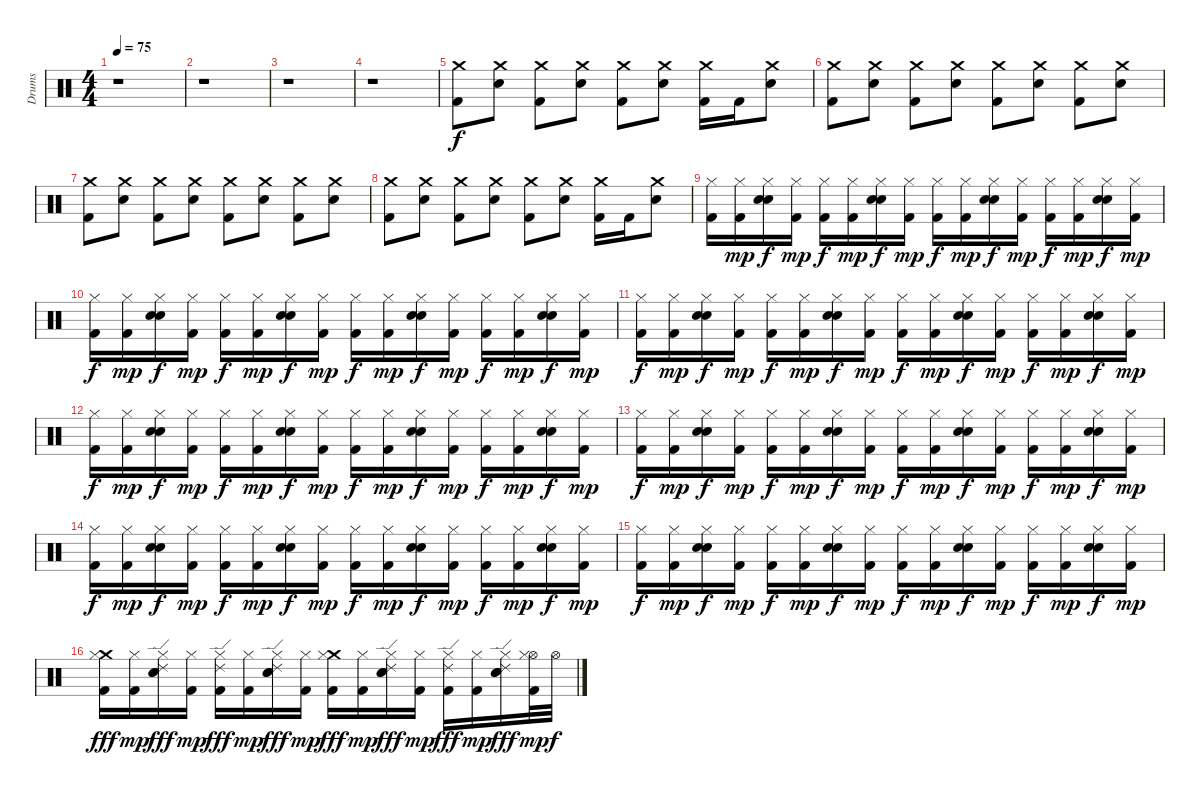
\track ("Drums" "Drums") {instrument percussion}
\staff {score}
\articulation defaults
\ts (4 4)
\tempo 75
\clef neutral
\ks c
r.1{dy f} |
r.1 |
r.1 |
r.1 |
("Crash medium (hit)" "Kick (hit) 2").8 ("Crash medium (hit)" "Snare (hit) 2").8 ("Crash medium (hit)" "Kick (hit) 2").8 ("Crash medium (hit)" "Snare (hit) 2").8 ("Crash medium (hit)" "Kick (hit) 2").8 ("Crash medium (hit)" "Snare (hit) 2").8 ("Crash medium (hit)" "Kick (hit) 2").16 "Kick (hit) 2".16 ("Crash medium (hit)" "Snare (hit) 2").8 |
("Crash medium (hit)" "Kick (hit) 2").8 ("Crash medium (hit)" "Snare (hit) 2").8 ("Crash medium (hit)" "Kick (hit) 2").8 ("Crash medium (hit)" "Snare (hit) 2").8 ("Crash medium (hit)" "Kick (hit) 2").8 ("Crash medium (hit)" "Snare (hit) 2").8 ("Crash medium (hit)" "Kick (hit) 2").8 ("Crash medium (hit)" "Snare (hit) 2").8 |
("Crash medium (hit)" "Kick (hit) 2").8 ("Crash medium (hit)" "Snare (hit) 2").8 ("Crash medium (hit)" "Kick (hit) 2").8 ("Crash medium (hit)" "Snare (hit) 2").8 ("Crash medium (hit)" "Kick (hit) 2").8 ("Crash medium (hit)" "Snare (hit) 2").8 ("Crash medium (hit)" "Kick (hit) 2").8 ("Crash medium (hit)" "Snare (hit) 2").8 |
("Crash medium (hit)" "Kick (hit) 2").8 ("Crash medium (hit)" "Snare (hit) 2").8 ("Crash medium (hit)" "Kick (hit) 2").8 ("Crash medium (hit)" "Snare (hit) 2").8 ("Crash medium (hit)" "Kick (hit) 2").8 ("Crash medium (hit)" "Snare (hit) 2").8 ("Crash medium (hit)" "Kick (hit) 2").16 "Kick (hit) 2".16 ("Crash medium (hit)" "Snare (hit) 2").8 |
("Kick (hit) 2" "Hi-Hat (closed)").16 ("Kick (hit) 2" "Hi-Hat (closed)").16{dy mp} ("Electric Snare (hit)" "Snare (hit) 2" "Hi-Hat (closed)").16{dy f} ("Kick (hit) 2" "Hi-Hat (closed)").16{dy mp} ("Kick (hit) 2" "Hi-Hat (closed)").16{dy f} ("Kick (hit) 2" "Hi-Hat (closed)").16{dy mp} ("Electric Snare (hit)" "Snare (hit) 2" "Hi-Hat (closed)").16{dy f} ("Kick (hit) 2" "Hi-Hat (closed)").16{dy mp} ("Kick (hit) 2" "Hi-Hat (closed)").16{dy f} ("Kick (hit) 2" "Hi-Hat (closed)").16{dy mp} ("Electric Snare (hit)" "Snare (hit) 2" "Hi-Hat (closed)").16{dy f} ("Kick (hit) 2" "Hi-Hat (closed)").16{dy mp} ("Kick (hit) 2" "Hi-Hat (closed)").16{dy f} ("Kick (hit) 2" "Hi-Hat (closed)").16{dy mp} ("Electric Snare (hit)" "Snare (hit) 2" "Hi-Hat (closed)").16{dy f} ("Kick (hit) 2" "Hi-Hat (closed)").16{dy mp} |
("Kick (hit) 2" "Hi-Hat (closed)").16{dy f} ("Kick (hit) 2" "Hi-Hat (closed)").16{dy mp} ("Electric Snare (hit)" "Snare (hit) 2" "Hi-Hat (closed)").16{dy f} ("Kick (hit) 2" "Hi-Hat (closed)").16{dy mp} ("Kick (hit) 2" "Hi-Hat (closed)").16{dy f} ("Kick (hit) 2" "Hi-Hat (closed)").16{dy mp} ("Electric Snare (hit)" "Snare (hit) 2" "Hi-Hat (closed)").16{dy f} ("Kick (hit) 2" "Hi-Hat (closed)").16{dy mp} ("Kick (hit) 2" "Hi-Hat (closed)").16{dy f} ("Kick (hit) 2" "Hi-Hat (closed)").16{dy mp} ("Electric Snare (hit)" "Snare (hit) 2" "Hi-Hat (closed)").16{dy f} ("Kick (hit) 2" "Hi-Hat (closed)").16{dy mp} ("Kick (hit) 2" "Hi-Hat (closed)").16{dy f} ("Kick (hit) 2" "Hi-Hat (closed)").16{dy mp} ("Electric Snare (hit)" "Snare (hit) 2" "Hi-Hat (closed)").16{dy f} ("Kick (hit) 2" "Hi-Hat (closed)").16{dy mp} |
("Kick (hit) 2" "Hi-Hat (closed)").16{dy f} ("Kick (hit) 2" "Hi-Hat (closed)").16{dy mp} ("Electric Snare (hit)" "Snare (hit) 2" "Hi-Hat (closed)").16{dy f} ("Kick (hit) 2" "Hi-Hat (closed)").16{dy mp} ("Kick (hit) 2" "Hi-Hat (closed)").16{dy f} ("Kick (hit) 2" "Hi-Hat (closed)").16{dy mp} ("Electric Snare (hit)" "Snare (hit) 2" "Hi-Hat (closed)").16{dy f} ("Kick (hit) 2" "Hi-Hat (closed)").16{dy mp} ("Kick (hit) 2" "Hi-Hat (closed)").16{dy f} ("Kick (hit) 2" "Hi-Hat (closed)").16{dy mp} ("Electric Snare (hit)" "Snare (hit) 2" "Hi-Hat (closed)").16{dy f} ("Kick (hit) 2" "Hi-Hat (closed)").16{dy mp} ("Kick (hit) 2" "Hi-Hat (closed)").16{dy f} ("Kick (hit) 2" "Hi-Hat (closed)").16{dy mp} ("Electric Snare (hit)" "Snare (hit) 2" "Hi-Hat (closed)").16{dy f} ("Kick (hit) 2" "Hi-Hat (closed)").16{dy mp} |
("Kick (hit) 2" "Hi-Hat (closed)").16{dy f} ("Kick (hit) 2" "Hi-Hat (closed)").16{dy mp} ("Electric Snare (hit)" "Snare (hit) 2" "Hi-Hat (closed)").16{dy f} ("Kick (hit) 2" "Hi-Hat (closed)").16{dy mp} ("Kick (hit) 2" "Hi-Hat (closed)").16{dy f} ("Kick (hit) 2" "Hi-Hat (closed)").16{dy mp} ("Electric Snare (hit)" "Snare (hit) 2" "Hi-Hat (closed)").16{dy f} ("Kick (hit) 2" "Hi-Hat (closed)").16{dy mp} ("Kick (hit) 2" "Hi-Hat (closed)").16{dy f} ("Kick (hit) 2" "Hi-Hat (closed)").16{dy mp} ("Electric Snare (hit)" "Snare (hit) 2" "Hi-Hat (closed)").16{dy f} ("Kick (hit) 2" "Hi-Hat (closed)").16{dy mp} ("Kick (hit) 2" "Hi-Hat (closed)").16{dy f} ("Kick (hit) 2" "Hi-Hat (closed)").16{dy mp} ("Electric Snare (hit)" "Snare (hit) 2" "Hi-Hat (closed)").16{dy f} ("Kick (hit) 2" "Hi-Hat (closed)").16{dy mp} |
("Kick (hit) 2" "Hi-Hat (closed)").16{dy f} ("Kick (hit) 2" "Hi-Hat (closed)").16{dy mp} ("Electric Snare (hit)" "Snare (hit) 2" "Hi-Hat (closed)").16{dy f} ("Kick (hit) 2" "Hi-Hat (closed)").16{dy mp} ("Kick (hit) 2" "Hi-Hat (closed)").16{dy f} ("Kick (hit) 2" "Hi-Hat (closed)").16{dy mp} ("Electric Snare (hit)" "Snare (hit) 2" "Hi-Hat (closed)").16{dy f} ("Kick (hit) 2" "Hi-Hat (closed)").16{dy mp} ("Kick (hit) 2" "Hi-Hat (closed)").16{dy f} ("Kick (hit) 2" "Hi-Hat (closed)").16{dy mp} ("Electric Snare (hit)" "Snare (hit) 2" "Hi-Hat (closed)").16{dy f} ("Kick (hit) 2" "Hi-Hat (closed)").16{dy mp} ("Kick (hit) 2" "Hi-Hat (closed)").16{dy f} ("Kick (hit) 2" "Hi-Hat (closed)").16{dy mp} ("Electric Snare (hit)" "Snare (hit) 2" "Hi-Hat (closed)").16{dy f} ("Kick (hit) 2" "Hi-Hat (closed)").16{dy mp} |
("Kick (hit) 2" "Hi-Hat (closed)").16{dy f} ("Kick (hit) 2" "Hi-Hat (closed)").16{dy mp} ("Electric Snare (hit)" "Snare (hit) 2" "Hi-Hat (closed)").16{dy f} ("Kick (hit) 2" "Hi-Hat (closed)").16{dy mp} ("Kick (hit) 2" "Hi-Hat (closed)").16{dy f} ("Kick (hit) 2" "Hi-Hat (closed)").16{dy mp} ("Electric Snare (hit)" "Snare (hit) 2" "Hi-Hat (closed)").16{dy f} ("Kick (hit) 2" "Hi-Hat (closed)").16{dy mp} ("Kick (hit) 2" "Hi-Hat (closed)").16{dy f} ("Kick (hit) 2" "Hi-Hat (closed)").16{dy mp} ("Electric Snare (hit)" "Snare (hit) 2" "Hi-Hat (closed)").16{dy f} ("Kick (hit) 2" "Hi-Hat (closed)").16{dy mp} ("Kick (hit) 2" "Hi-Hat (closed)").16{dy f} ("Kick (hit) 2" "Hi-Hat (closed)").16{dy mp} ("Electric Snare (hit)" "Snare (hit) 2" "Hi-Hat (closed)").16{dy f} ("Kick (hit) 2" "Hi-Hat (closed)").16{dy mp} |
("Kick (hit) 2" "Hi-Hat (closed)").16{dy f} ("Kick (hit) 2" "Hi-Hat (closed)").16{dy mp} ("Electric Snare (hit)" "Snare (hit) 2" "Hi-Hat (closed)").16{dy f} ("Kick (hit) 2" "Hi-Hat (closed)").16{dy mp} ("Kick (hit) 2" "Hi-Hat (closed)").16{dy f} ("Kick (hit) 2" "Hi-Hat (closed)").16{dy mp} ("Electric Snare (hit)" "Snare (hit) 2" "Hi-Hat (closed)").16{dy f} ("Kick (hit) 2" "Hi-Hat (closed)").16{dy mp} ("Kick (hit) 2" "Hi-Hat (closed)").16{dy f} ("Kick (hit) 2" "Hi-Hat (closed)").16{dy mp} ("Electric Snare (hit)" "Snare (hit) 2" "Hi-Hat (closed)").16{dy f} ("Kick (hit) 2" "Hi-Hat (closed)").16{dy mp} ("Kick (hit) 2" "Hi-Hat (closed)").16{dy f} ("Kick (hit) 2" "Hi-Hat (closed)").16{dy mp} ("Electric Snare (hit)" "Snare (hit) 2" "Hi-Hat (closed)").16{dy f} ("Kick (hit) 2" "Hi-Hat (closed)").16{dy mp} |
("Crash medium (hit)" "Kick (hit) 2" "Hi-Hat (closed)").16{dy fff} ("Kick (hit) 2" "Hi-Hat (closed)").16{dy mp} ("Ride (edge) 2" "Electric Snare (hit)" "Snare (hit) 2" "Hi-Hat (closed)").16{dy fff} ("Kick (hit) 2" "Hi-Hat (closed)").16{dy mp} ("Ride (edge) 2" "Kick (hit) 2" "Hi-Hat (closed)").16{dy fff} ("Kick (hit) 2" "Hi-Hat (closed)").16{dy mp} ("Ride (edge) 2" "Electric Snare (hit)" "Snare (hit) 2" "Hi-Hat (closed)").16{dy fff} ("Kick (hit) 2" "Hi-Hat (closed)").16{dy mp} ("Crash medium (hit)" "Kick (hit) 2" "Hi-Hat (closed)").16{dy fff} ("Kick (hit) 2" "Hi-Hat (closed)").16{dy mp} ("Ride (edge) 2" "Electric Snare (hit)" "Snare (hit) 2" "Hi-Hat (closed)").16{dy fff} ("Kick (hit) 2" "Hi-Hat (closed)").16{dy mp} ("Ride (edge) 2" "Kick (hit) 2" "Hi-Hat (closed)").16{dy fff} ("Kick (hit) 2" "Hi-Hat (closed)").16{dy mp} ("Ride (edge) 2" "Electric Snare (hit)" "Snare (hit) 2" "Hi-Hat (closed)").16{dy fff} ("Hi-Hat (open)" "Kick (hit) 2" "Hi-Hat (closed)").32{dy mp} "Hi-Hat (open)".32{dy f}
